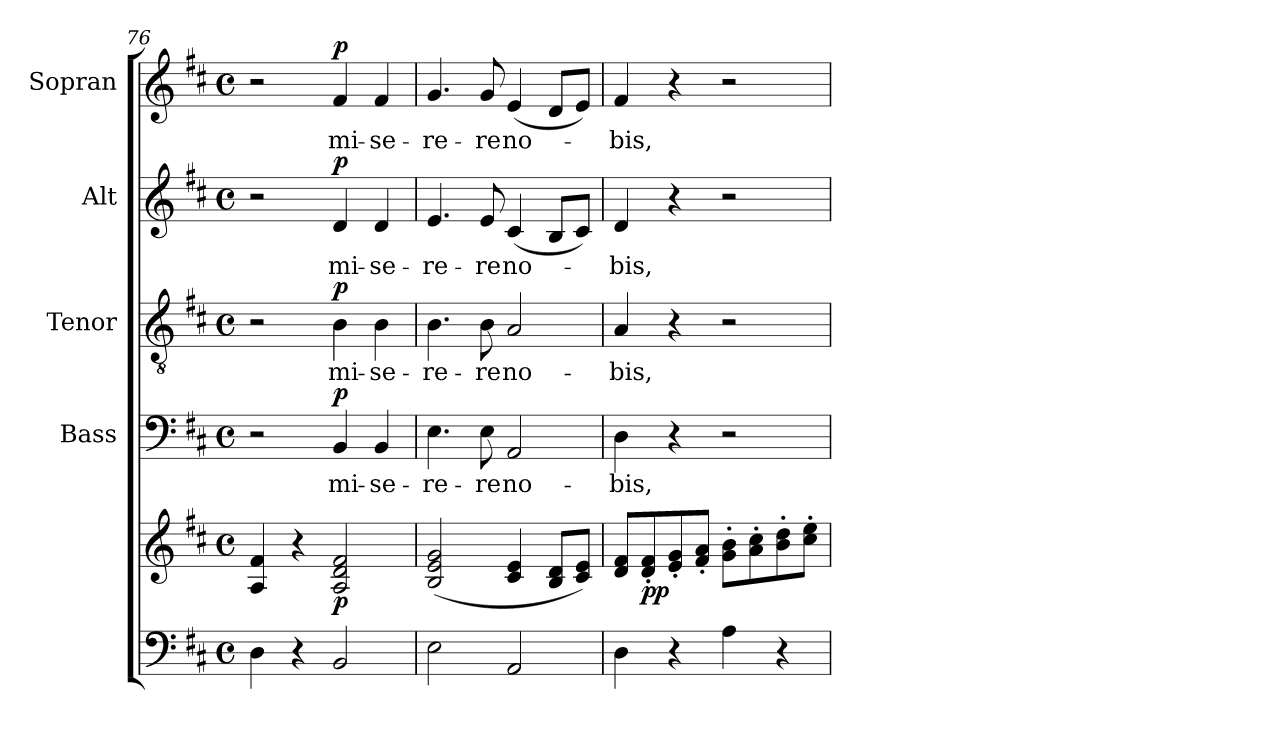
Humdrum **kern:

**kern	**kern	**dynam	**kern	**text	**dynam	**kern	**text	**dynam	**kern	**text	**dynam	**kern	**text	**dynam
*part5	*part5	*part5	*part4	*part4	*part4	*part3	*part3	*part3	*part2	*part2	*part2	*part1	*part1	*part1
*staff6	*staff5	*staff5/6	*staff4	*staff4	*staff4	*staff3	*staff3	*staff3	*staff2	*staff2	*staff2	*staff1	*staff1	*staff1
*	*	*	*I"Bass	*	*	*I"Tenor	*	*	*I"Alt	*	*	*I"Sopran	*	*
*	*	*	*I'B.	*	*	*I'T.	*	*	*I'A.	*	*	*I'S.	*	*
*clefF4	*clefG2	*	*clefF4	*	*	*clefGv2	*	*	*clefG2	*	*	*clefG2	*	*
*k[f#c#]	*k[f#c#]	*	*k[f#c#]	*	*	*k[f#c#]	*	*	*k[f#c#]	*	*	*k[f#c#]	*	*
*D:	*D:	*	*D:	*	*	*D:	*	*	*D:	*	*	*D:	*	*
*M4/4	*M4/4	*	*M4/4	*	*	*M4/4	*	*	*M4/4	*	*	*M4/4	*	*
*met(c)	*met(c)	*	*met(c)	*	*	*met(c)	*	*	*met(c)	*	*	*met(c)	*	*
=76	=76	=76	=76	=76	=76	=76	=76	=76	=76	=76	=76	=76	=76	=76
4D\	4A/ 4f#/	.	2r	.	.	2r	.	.	2r	.	.	2r	.	.
4r	4r	.	.	.	.	.	.	.	.	.	.	.	.	.
!	!	!LO:DY:b	!	!LO:LY:b	!LO:DY:a	!	!LO:LY:b	!LO:DY:a	!	!LO:LY:b	!LO:DY:a	!	!LO:LY:b	!LO:DY:a
2BB/	2A/ 2d/ 2f#/	p	4BB/	mi-	p	4B\	mi-	p	4d/	mi-	p	4f#/	mi-	p
!	!	!	!	!LO:LY:b	!	!	!LO:LY:b	!	!	!LO:LY:b	!	!	!LO:LY:b	!
.	.	.	4BB/	-se-	.	4B\	-se-	.	4d/	-se-	.	4f#/	-se-	.
=77	=77	=77	=77	=77	=77	=77	=77	=77	=77	=77	=77	=77	=77	=77
!	!	!	!	!LO:LY:b	!	!	!LO:LY:b	!	!	!LO:LY:b	!	!	!LO:LY:b	!
2E\	(<2B/ 2e/ 2g/	.	4.E\	-re-	.	4.B\	-re-	.	4.e/	-re-	.	4.g/	-re-	.
!	!	!	!	!LO:LY:b	!	!	!LO:LY:b	!	!	!LO:LY:b	!	!	!LO:LY:b	!
.	.	.	8E\	-re	.	8B\	-re	.	8e/	-re	.	8g/	-re	.
!	!	!	!	!LO:LY:b	!	!	!LO:LY:b	!	!	!LO:LY:b	!	!	!LO:LY:b	!
2AA/	4c#/ 4e/	.	2AA/	no-	.	2A/	no-	.	(<4c#/	no-	.	(<4e/	no-	.
.	8B/ 8d/L	.	.	.	.	.	.	.	8B/L	.	.	8d/L	.	.
.	8c#/ 8e/J)	.	.	.	.	.	.	.	8c#/J)	.	.	8e/J)	.	.
=78	=78	=78	=78	=78	=78	=78	=78	=78	=78	=78	=78	=78	=78	=78
!	!	!	!	!LO:LY:b	!	!	!LO:LY:b	!	!	!LO:LY:b	!	!	!LO:LY:b	!
4D\	8d/ 8f#/L	.	4D\	-bis,	.	4A/	-bis,	.	4d/	-bis,	.	4f#/	-bis,	.
!	!	!LO:DY:b	!	!	!	!	!	!	!	!	!	!	!	!
.	8d/'< 8f#/'<	pp	.	.	.	.	.	.	.	.	.	.	.	.
4r	8e/'< 8g/'<	.	4r	.	.	4r	.	.	4r	.	.	4r	.	.
.	8f#/'< 8a/'<J	.	.	.	.	.	.	.	.	.	.	.	.	.
4A\	8g\'> 8b\'>L	.	2r	.	.	2r	.	.	2r	.	.	2r	.	.
.	8a\'> 8cc#\'>	.	.	.	.	.	.	.	.	.	.	.	.	.
4r	8b\'> 8dd\'>	.	.	.	.	.	.	.	.	.	.	.	.	.
.	8cc#\'> 8ee\'>J	.	.	.	.	.	.	.	.	.	.	.	.	.
=	=	=	=	=	=	=	=	=	=	=	=	=	=	=
*-	*-	*-	*-	*-	*-	*-	*-	*-	*-	*-	*-	*-	*-	*-
